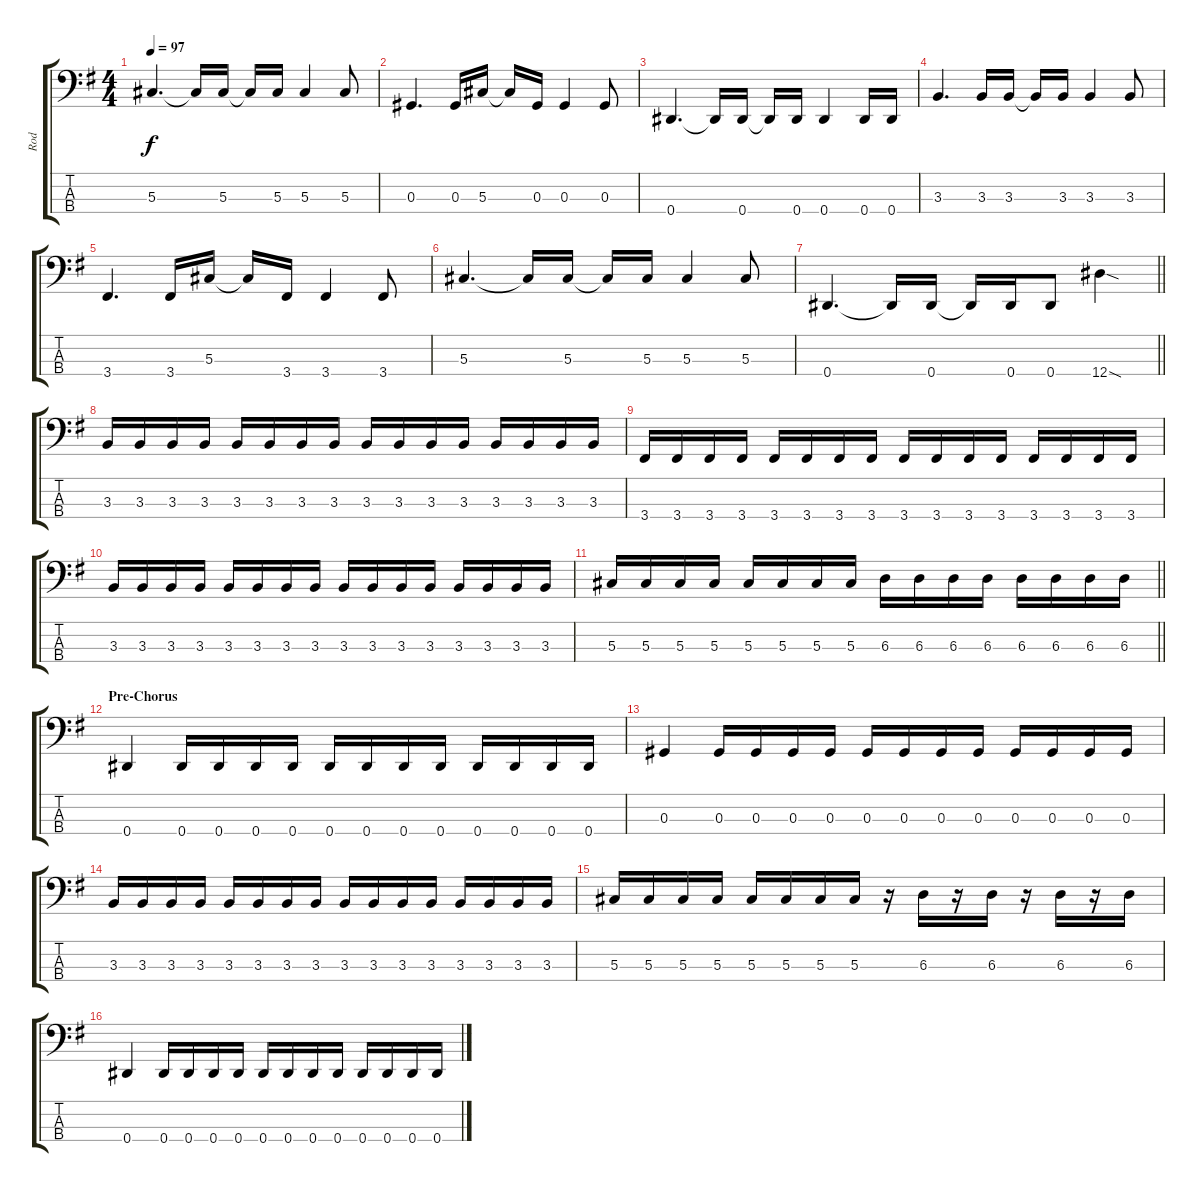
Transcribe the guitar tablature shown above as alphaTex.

\track ("Rod" "Rod") {instrument electricbasspick}
\staff {score tabs}
\tuning (Gb2 Db2 Ab1 Eb1) {hide}
\ts (4 4)
\tempo 97
\clef f4
\ks g
5.3.4{d dy f} 5.3{t}.16 5.3.16 5.3{t}.16 5.3.16 5.3.4 5.3.8 |
0.3.4{d} 0.3.16 5.3.16 5.3{t}.16 0.3.16 0.3.4 0.3.8 |
0.4.4{d} 0.4{t}.16 0.4.16 0.4{t}.16 0.4.16 0.4.4 0.4.16 0.4.16 |
3.3.4{d} 3.3.16 3.3.16 3.3{t}.16 3.3.16 3.3.4 3.3.8 |
3.4.4{d} 3.4.16 5.3.16 5.3{t}.16 3.4.16 3.4.4 3.4.8 |
5.3.4{d} 5.3{t}.16 5.3.16 5.3{t}.16 5.3.16 5.3.4 5.3.8 |
\barLineRight lightlight
0.4.4{d} 0.4{t}.16 0.4.16 0.4{t}.16 0.4.16 0.4.8 12.4{sod}.4 |
3.3.16 3.3.16 3.3.16 3.3.16 3.3.16 3.3.16 3.3.16 3.3.16 3.3.16 3.3.16 3.3.16 3.3.16 3.3.16 3.3.16 3.3.16 3.3.16 |
3.4.16 3.4.16 3.4.16 3.4.16 3.4.16 3.4.16 3.4.16 3.4.16 3.4.16 3.4.16 3.4.16 3.4.16 3.4.16 3.4.16 3.4.16 3.4.16 |
3.3.16 3.3.16 3.3.16 3.3.16 3.3.16 3.3.16 3.3.16 3.3.16 3.3.16 3.3.16 3.3.16 3.3.16 3.3.16 3.3.16 3.3.16 3.3.16 |
\barLineRight lightlight
5.3.16 5.3.16 5.3.16 5.3.16 5.3.16 5.3.16 5.3.16 5.3.16 6.3.16 6.3.16 6.3.16 6.3.16 6.3.16 6.3.16 6.3.16 6.3.16 |
\section ("" "Pre-Chorus")
0.4.4 0.4.16 0.4.16 0.4.16 0.4.16 0.4.16 0.4.16 0.4.16 0.4.16 0.4.16 0.4.16 0.4.16 0.4.16 |
0.3.4 0.3.16 0.3.16 0.3.16 0.3.16 0.3.16 0.3.16 0.3.16 0.3.16 0.3.16 0.3.16 0.3.16 0.3.16 |
3.3.16 3.3.16 3.3.16 3.3.16 3.3.16 3.3.16 3.3.16 3.3.16 3.3.16 3.3.16 3.3.16 3.3.16 3.3.16 3.3.16 3.3.16 3.3.16 |
5.3.16 5.3.16 5.3.16 5.3.16 5.3.16 5.3.16 5.3.16 5.3.16 r.16 6.3.16 r.16 6.3.16 r.16 6.3.16 r.16 6.3.16 |
0.4.4 0.4.16 0.4.16 0.4.16 0.4.16 0.4.16 0.4.16 0.4.16 0.4.16 0.4.16 0.4.16 0.4.16 0.4.16
